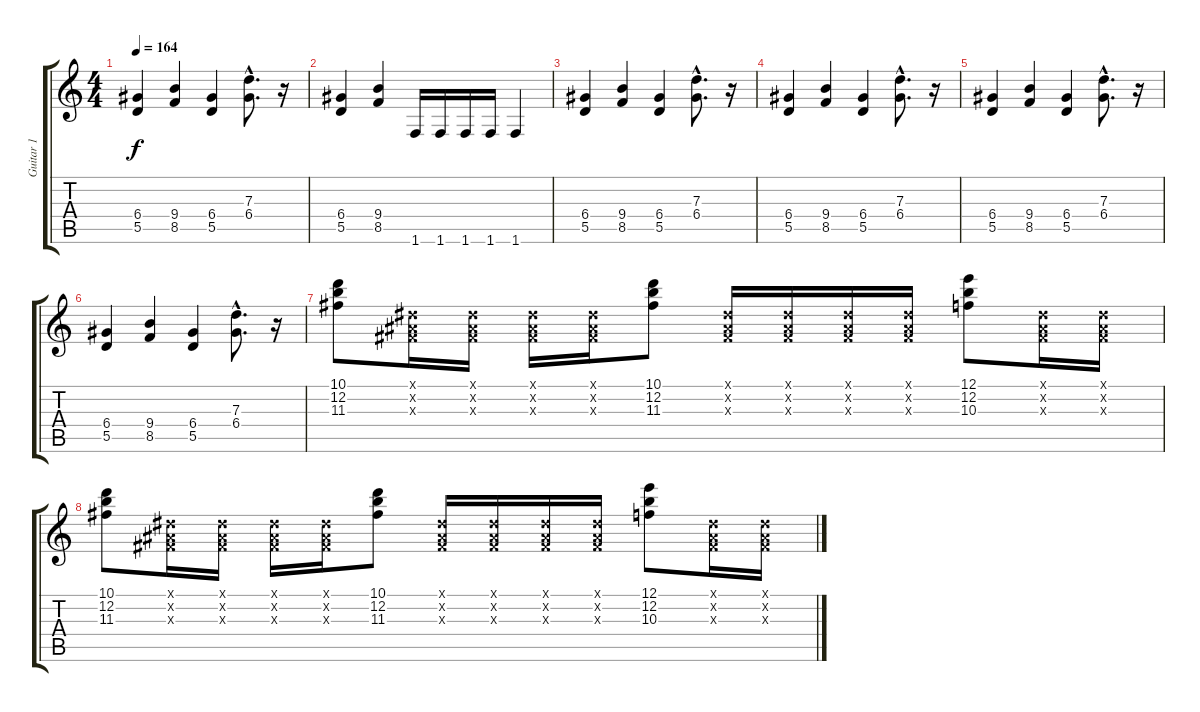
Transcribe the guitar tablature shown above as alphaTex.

\track ("Guitar 1" "Guitar 1") {instrument distortionguitar}
\staff {score tabs}
\tuning (E4 B3 G3 D3 A2 E2) {hide}
\ts (4 4)
\tempo 164
\clef g2
\ks c
(6.4 5.5).4{dy f} (9.4 8.5).4 (6.4 5.5).4 (7.3{hac} 6.4{hac}).8{d} r.16 |
(6.4 5.5).4 (9.4 8.5).4 1.6.16 1.6.16 1.6.16 1.6.16 1.6.4 |
(6.4 5.5).4 (9.4 8.5).4 (6.4 5.5).4 (7.3{hac} 6.4{hac}).8{d} r.16 |
(6.4 5.5).4 (9.4 8.5).4 (6.4 5.5).4 (7.3{hac} 6.4{hac}).8{d} r.16 |
(6.4 5.5).4 (9.4 8.5).4 (6.4 5.5).4 (7.3{hac} 6.4{hac}).8{d} r.16 |
(6.4 5.5).4 (9.4 8.5).4 (6.4 5.5).4 (7.3{hac} 6.4{hac}).8{d} r.16 |
(10.1 12.2 11.3).8 (-1.1{x} -1.2{x} -1.3{x}).16 (-1.1{x} -1.2{x} -1.3{x}).16 (-1.1{x} -1.2{x} -1.3{x}).16 (-1.1{x} -1.2{x} -1.3{x}).16 (10.1 12.2 11.3).8 (-1.1{x} -1.2{x} -1.3{x}).16 (-1.1{x} -1.2{x} -1.3{x}).16 (-1.1{x} -1.2{x} -1.3{x}).16 (-1.1{x} -1.2{x} -1.3{x}).16 (12.1 12.2 10.3).8 (-1.1{x} -1.2{x} -1.3{x}).16 (-1.1{x} -1.2{x} -1.3{x}).16 |
(10.1 12.2 11.3).8 (-1.1{x} -1.2{x} -1.3{x}).16 (-1.1{x} -1.2{x} -1.3{x}).16 (-1.1{x} -1.2{x} -1.3{x}).16 (-1.1{x} -1.2{x} -1.3{x}).16 (10.1 12.2 11.3).8 (-1.1{x} -1.2{x} -1.3{x}).16 (-1.1{x} -1.2{x} -1.3{x}).16 (-1.1{x} -1.2{x} -1.3{x}).16 (-1.1{x} -1.2{x} -1.3{x}).16 (12.1 12.2 10.3).8 (-1.1{x} -1.2{x} -1.3{x}).16 (-1.1{x} -1.2{x} -1.3{x}).16
